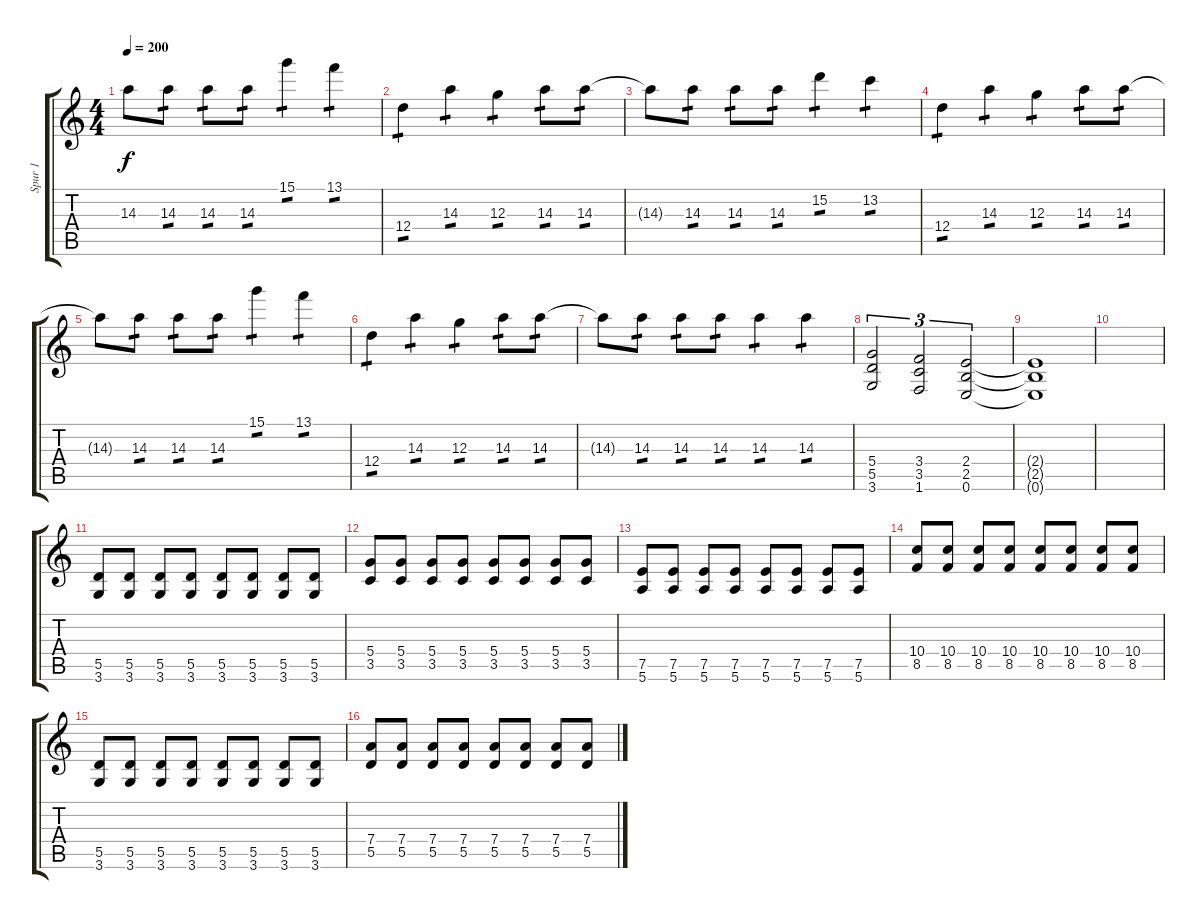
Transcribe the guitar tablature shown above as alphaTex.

\track ("Spur 1" "Spur 1") {instrument distortionguitar}
\staff {score tabs}
\tuning (E4 B3 G3 D3 A2 E2) {hide}
\ts (4 4)
\tempo 200
\clef g2
\ks c
14.3{t}.8{dy f} 14.3.8{tp 1} 14.3.8{tp 1} 14.3.8{tp 1} 15.1.4{tp 1} 13.1.4{tp 1} |
12.4.4{tp 1} 14.3.4{tp 1} 12.3.4{tp 1} 14.3.8{tp 1} 14.3.8{tp 1} |
14.3{t}.8 14.3.8{tp 1} 14.3.8{tp 1} 14.3.8{tp 1} 15.2.4{tp 1} 13.2.4{tp 1} |
12.4.4{tp 1} 14.3.4{tp 1} 12.3.4{tp 1} 14.3.8{tp 1} 14.3.8{tp 1} |
14.3{t}.8 14.3.8{tp 1} 14.3.8{tp 1} 14.3.8{tp 1} 15.1.4{tp 1} 13.1.4{tp 1} |
12.4.4{tp 1} 14.3.4{tp 1} 12.3.4{tp 1} 14.3.8{tp 1} 14.3.8{tp 1} |
14.3{t}.8 14.3.8{tp 1} 14.3.8{tp 1} 14.3.8{tp 1} 14.3.4{tp 1} 14.3.4{tp 1} |
(5.4 5.5 3.6).2{tu (3 2)} (3.4 3.5 1.6).2{tu (3 2)} (2.4 2.5 0.6).2{tu (3 2)} |
(2.4{t} 2.5{t} 0.6{t}).1 |
|
(5.5 3.6).8 (5.5 3.6).8 (5.5 3.6).8 (5.5 3.6).8 (5.5 3.6).8 (5.5 3.6).8 (5.5 3.6).8 (5.5 3.6).8 |
(5.4 3.5).8 (5.4 3.5).8 (5.4 3.5).8 (5.4 3.5).8 (5.4 3.5).8 (5.4 3.5).8 (5.4 3.5).8 (5.4 3.5).8 |
(7.5 5.6).8 (7.5 5.6).8 (7.5 5.6).8 (7.5 5.6).8 (7.5 5.6).8 (7.5 5.6).8 (7.5 5.6).8 (7.5 5.6).8 |
(10.4 8.5).8 (10.4 8.5).8 (10.4 8.5).8 (10.4 8.5).8 (10.4 8.5).8 (10.4 8.5).8 (10.4 8.5).8 (10.4 8.5).8 |
(5.5 3.6).8 (5.5 3.6).8 (5.5 3.6).8 (5.5 3.6).8 (5.5 3.6).8 (5.5 3.6).8 (5.5 3.6).8 (5.5 3.6).8 |
(7.4 5.5).8 (7.4 5.5).8 (7.4 5.5).8 (7.4 5.5).8 (7.4 5.5).8 (7.4 5.5).8 (7.4 5.5).8 (7.4 5.5).8
